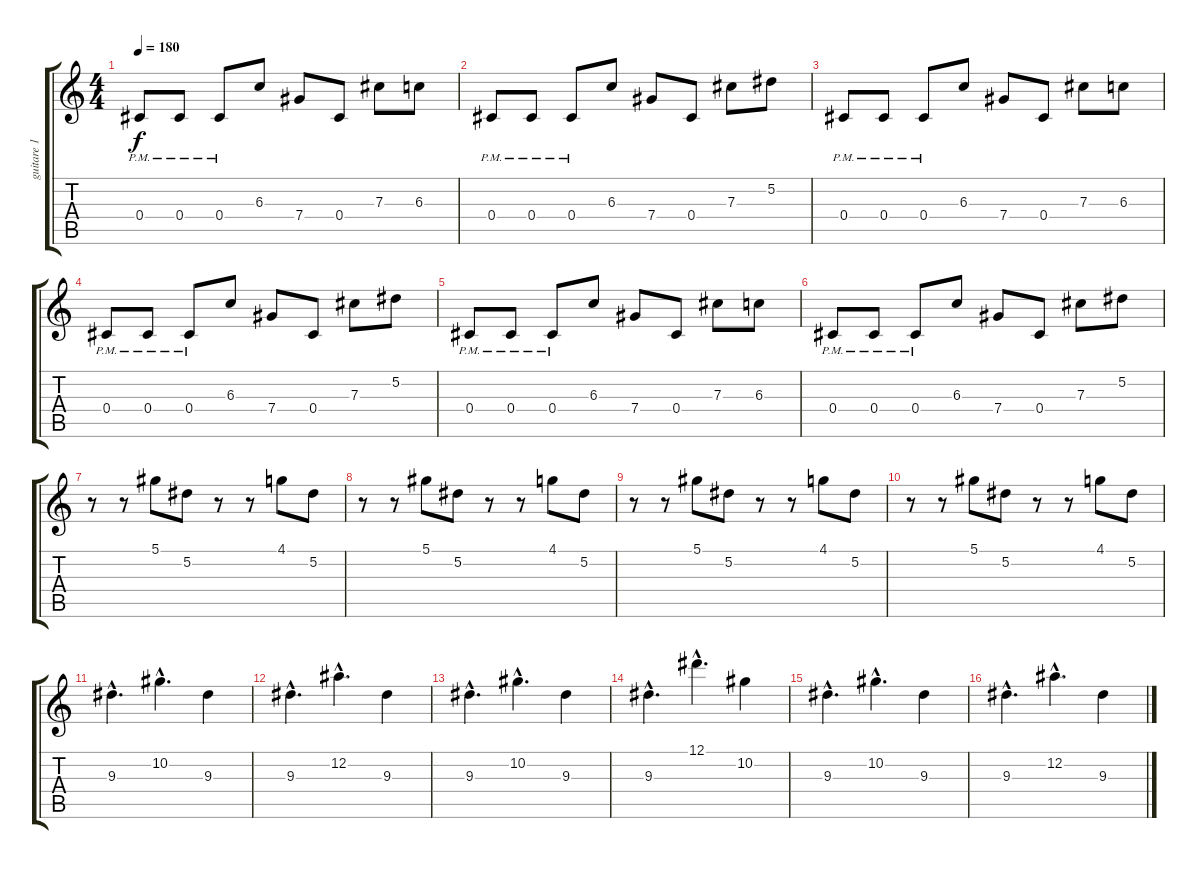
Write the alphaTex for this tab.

\track ("guitare 1" "guitare 1") {instrument overdrivenguitar}
\staff {score tabs}
\tuning (Eb4 Bb3 Gb3 Db3 Ab2 Db2) {hide}
\ts (4 4)
\tempo 180
\clef g2
\ks c
0.4{pm}.8{dy f} 0.4{pm}.8 0.4{pm}.8 6.3.8 7.4.8 0.4.8 7.3.8 6.3.8 |
0.4{pm}.8 0.4{pm}.8 0.4{pm}.8 6.3.8 7.4.8 0.4.8 7.3.8 5.2.8 |
0.4{pm}.8 0.4{pm}.8 0.4{pm}.8 6.3.8 7.4.8 0.4.8 7.3.8 6.3.8 |
0.4{pm}.8 0.4{pm}.8 0.4{pm}.8 6.3.8 7.4.8 0.4.8 7.3.8 5.2.8 |
0.4{pm}.8 0.4{pm}.8 0.4{pm}.8 6.3.8 7.4.8 0.4.8 7.3.8 6.3.8 |
0.4{pm}.8 0.4{pm}.8 0.4{pm}.8 6.3.8 7.4.8 0.4.8 7.3.8 5.2.8 |
r.8 r.8 5.1.8 5.2.8 r.8 r.8 4.1.8 5.2.8 |
r.8 r.8 5.1.8 5.2.8 r.8 r.8 4.1.8 5.2.8 |
r.8 r.8 5.1.8 5.2.8 r.8 r.8 4.1.8 5.2.8 |
r.8 r.8 5.1.8 5.2.8 r.8 r.8 4.1.8 5.2.8 |
9.3{hac}.4{d instrument overdrivenguitar} 10.2{hac}.4{d} 9.3.4 |
9.3{hac}.4{d} 12.2{hac}.4{d} 9.3.4 |
9.3{hac}.4{d} 10.2{hac}.4{d} 9.3.4 |
9.3{hac}.4{d} 12.1{hac}.4{d} 10.2.4 |
9.3{hac}.4{d} 10.2{hac}.4{d} 9.3.4 |
9.3{hac}.4{d} 12.2{hac}.4{d} 9.3.4
